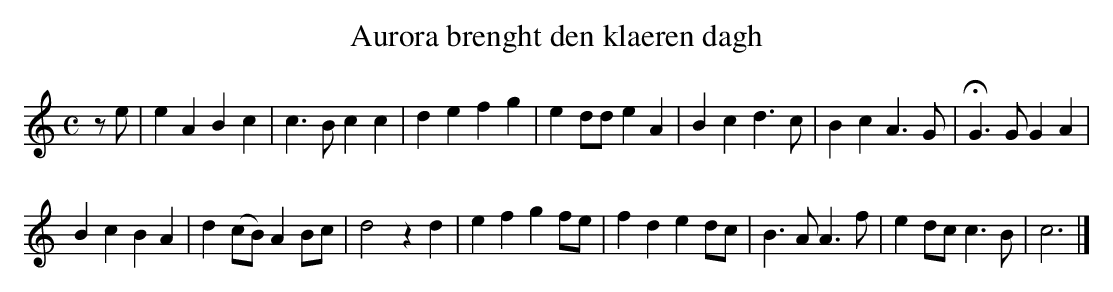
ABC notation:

X:1
T:Aurora brenght den klaeren dagh
M:C
K:Cmaj
ze|e2A2B2c2|c3Bc2c2|d2e2f2g2|e2dde2A2|B2c2d3c|B2c2A3G|!fermata!G3GG2A2|
B2c2B2A2|d2(cB)A2Bc|d4z2d2|e2f2g2fe|f2d2e2dc|B3AA3f|e2dcc3B|c6|]
